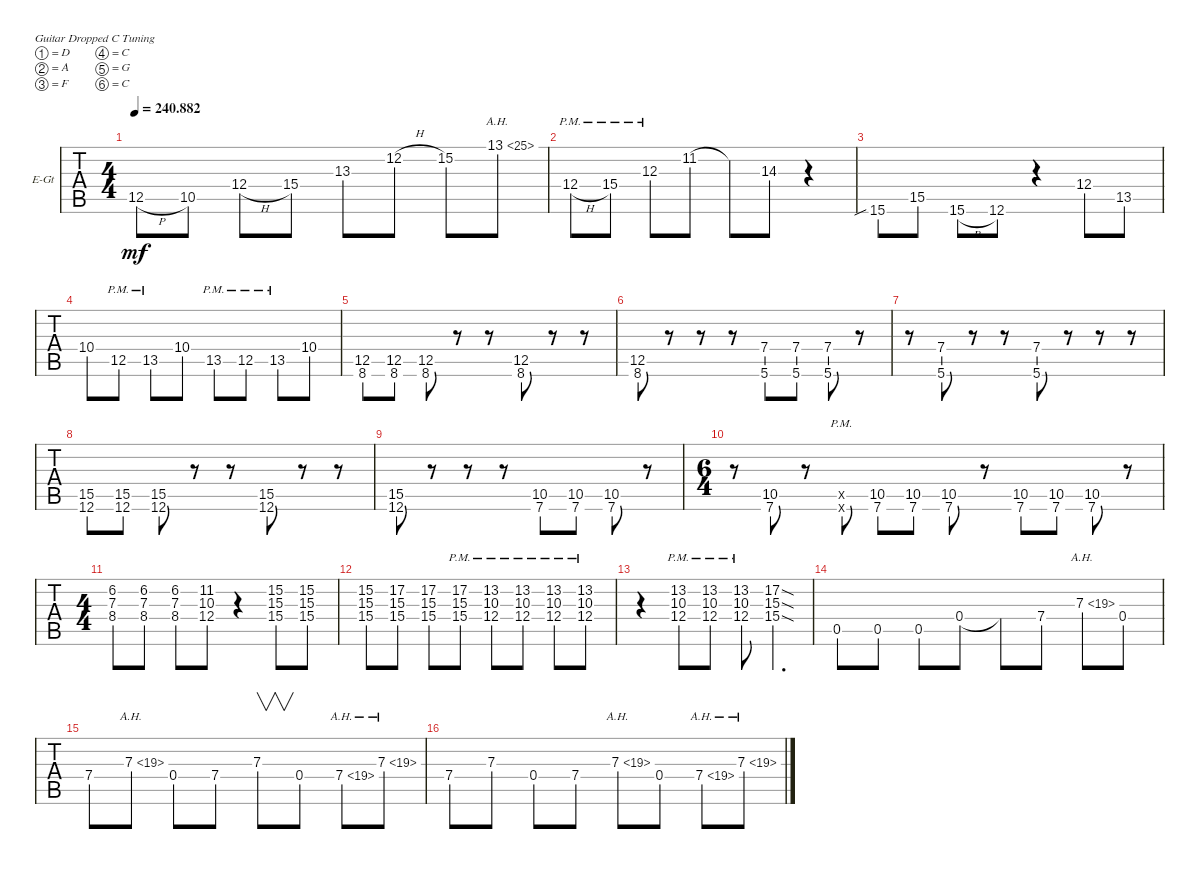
\bracketExtendMode groupsimilarinstruments
\firstSystemTrackNameOrientation horizontal
\otherSystemsTrackNameOrientation horizontal
\track ("Electric Guitar" "E-Gt") {instrument overdrivenguitar}
\staff {tabs}
\tuning (D4 A3 F3 C3 G2 C2)
\ts (4 4)
\tempo
240.882
\accidentals auto
\clef g2
\ottava regular
\simile none
\ks c
12.5{h}.8{dy mf} 10.5.8 12.4{h}.8 15.4.8 13.3.8 12.2{h}.8 15.2.8 13.1{ah 12}.8 |
12.4{h pm}.8 15.4{pm}.8 12.3{pm}.8 11.2.8 11.2{t}.8 14.3.8 r.4 |
15.6{sib}.8 15.5.8 15.6{h}.8 12.6.8 r.4 12.4.8 13.5.8 |
10.4.8 12.5{pm}.8 13.5{pm}.8 10.4.8 13.5{pm}.8 12.5{pm}.8 13.5{pm}.8 10.4.8 |
(12.5 8.6).8 (12.5 8.6).8 (12.5 8.6).8 r.8 r.8 (12.5 8.6).8 r.8 r.8 |
(12.5 8.6).8 r.8 r.8 r.8 (5.6 7.4).8 (5.6 7.4).8 (5.6 7.4).8 r.8 |
r.8 (5.6 7.4).8 r.8 r.8 (5.6 7.4).8 r.8 r.8 r.8 |
(12.6 15.5).8 (12.6 15.5).8 (12.6 15.5).8 r.8 r.8 (12.6 15.5).8 r.8 r.8 |
(12.6 15.5).8 r.8 r.8 r.8 (7.6 10.5).8 (7.6 10.5).8 (7.6 10.5).8 r.8 |
\ts (6 4)
r.8 (7.6 10.5).8 r.8 (0.6{pm x} 0.5{x}).8 (7.6 10.5).8 (7.6 10.5).8 (7.6 10.5).8 r.8 (7.6 10.5).8 (7.6 10.5).8 (7.6 10.5).8 r.8 |
\ts (4 4)
(7.3 8.4 6.2).8 (7.3 8.4 6.2).8 (7.3 8.4 6.2).8 (10.3 12.4 11.2).8 r.4 (15.4 15.3 15.2).8 (15.3 15.2 15.4).8 |
(15.2 15.3 15.4).8 (17.2 15.3 15.4).8 (17.2 15.3 15.4).8 (17.2{pm} 15.3{pm} 15.4{pm}).8 (13.2{pm} 12.4{pm} 10.3{pm}).8 (13.2{pm} 10.3{pm} 12.4{pm}).8 (13.2{pm} 10.3{pm} 12.4{pm}).8 (13.2{pm} 10.3{pm} 12.4{pm}).8 |
r.4 (13.2{pm} 12.4{pm} 10.3{pm}).8 (13.2{pm} 10.3{pm} 12.4{pm}).8 (13.2{pm} 10.3{pm} 12.4{pm}).8 (17.2{sod} 15.3{sod} 15.4{sod}).4{d} |
0.5.8 0.5.8 0.5.8 0.4.8 0.4{t}.8 7.4.8 7.3{ah 12}.8 0.4.8 |
7.4.8 7.3{ah 12}.8 0.4.8 7.4.8 7.3.8{v} 0.4.8 7.4{ah 12}.8 7.3{ah 12}.8 |
7.4.8 7.3.8 0.4.8 7.4.8 7.3{ah 12}.8 0.4.8 7.4{ah 12}.8 7.3{ah 12}.8
